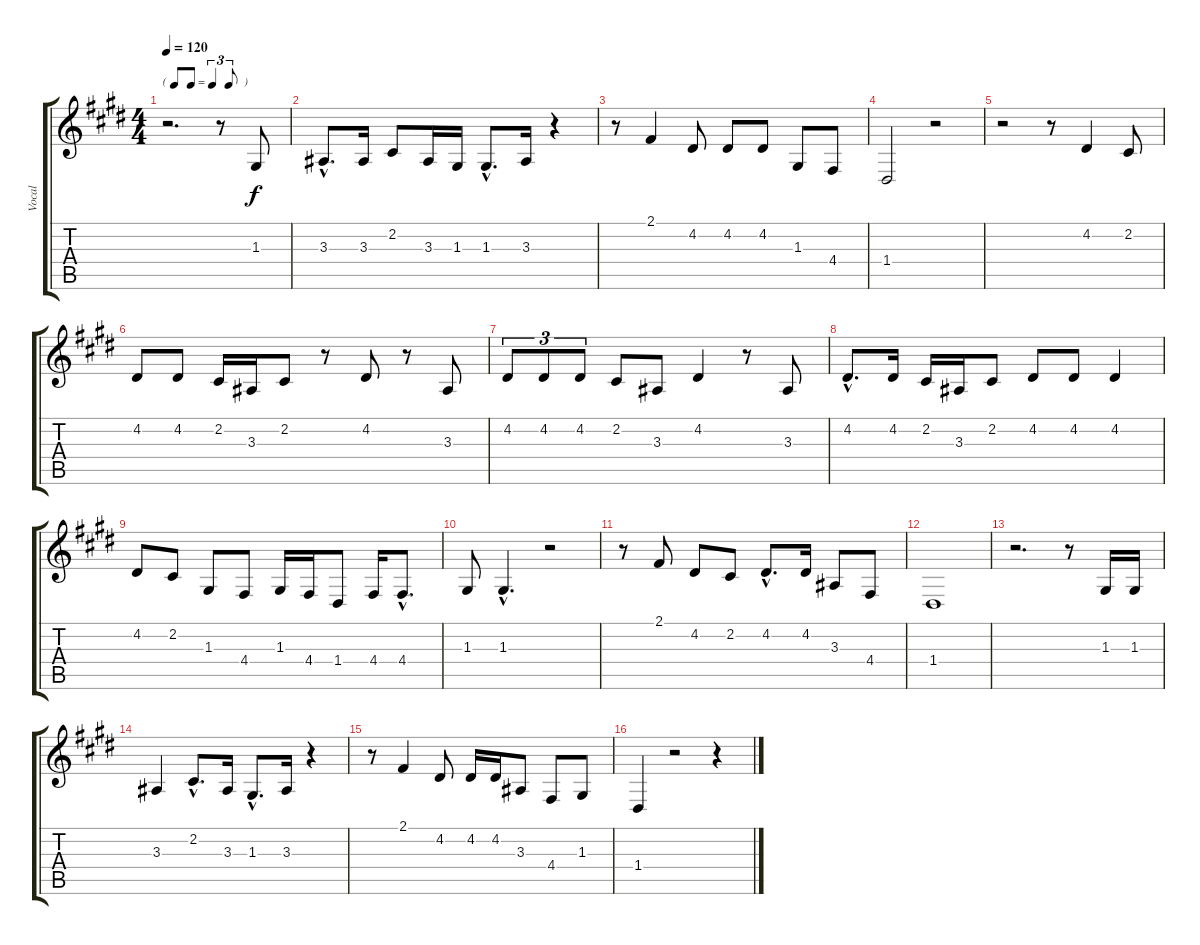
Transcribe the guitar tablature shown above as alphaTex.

\track ("Vocal" "Vocal") {instrument clarinet}
\staff {score tabs}
\tuning (E4 B3 G3 D3 A2 E2) {hide}
\ts (4 4)
\tf triplet8th
\tempo 120
\clef g2
\ks e
r.2{d dy f} r.8 1.3.8 |
3.3{hac}.8{d} 3.3.16 2.2.8 3.3.16 1.3.16 1.3{hac}.8{d} 3.3.16 r.4 |
r.8 2.1.4 4.2.8 4.2.8 4.2.8 1.3.8 4.4.8 |
1.4.2 r.2 |
r.2 r.8 4.2.4 2.2.8 |
4.2.8 4.2.8 2.2.16 3.3.16 2.2.8 r.8 4.2.8 r.8 3.3.8 |
4.2.8{tu (3 2)} 4.2.8{tu (3 2)} 4.2.8{tu (3 2)} 2.2.8 3.3.8 4.2.4 r.8 3.3.8 |
4.2{hac}.8{d} 4.2.16 2.2.16 3.3.16 2.2.8 4.2.8 4.2.8 4.2.4 |
4.2.8 2.2.8 1.3.8 4.4.8 1.3.16 4.4.16 1.4.8 4.4.16 4.4{hac}.8{d} |
1.3.8 1.3{hac}.4{d} r.2 |
r.8 2.1.8 4.2.8 2.2.8 4.2{hac}.8{d} 4.2.16 3.3.8 4.4.8 |
1.4.1 |
r.2{d} r.8 1.3.16 1.3.16 |
3.3.4 2.2{hac}.8{d} 3.3.16 1.3{hac}.8{d} 3.3.16 r.4 |
r.8 2.1.4 4.2.8 4.2.16 4.2.16 3.3.8 4.4.8 1.3.8 |
1.4.4 r.2 r.4
